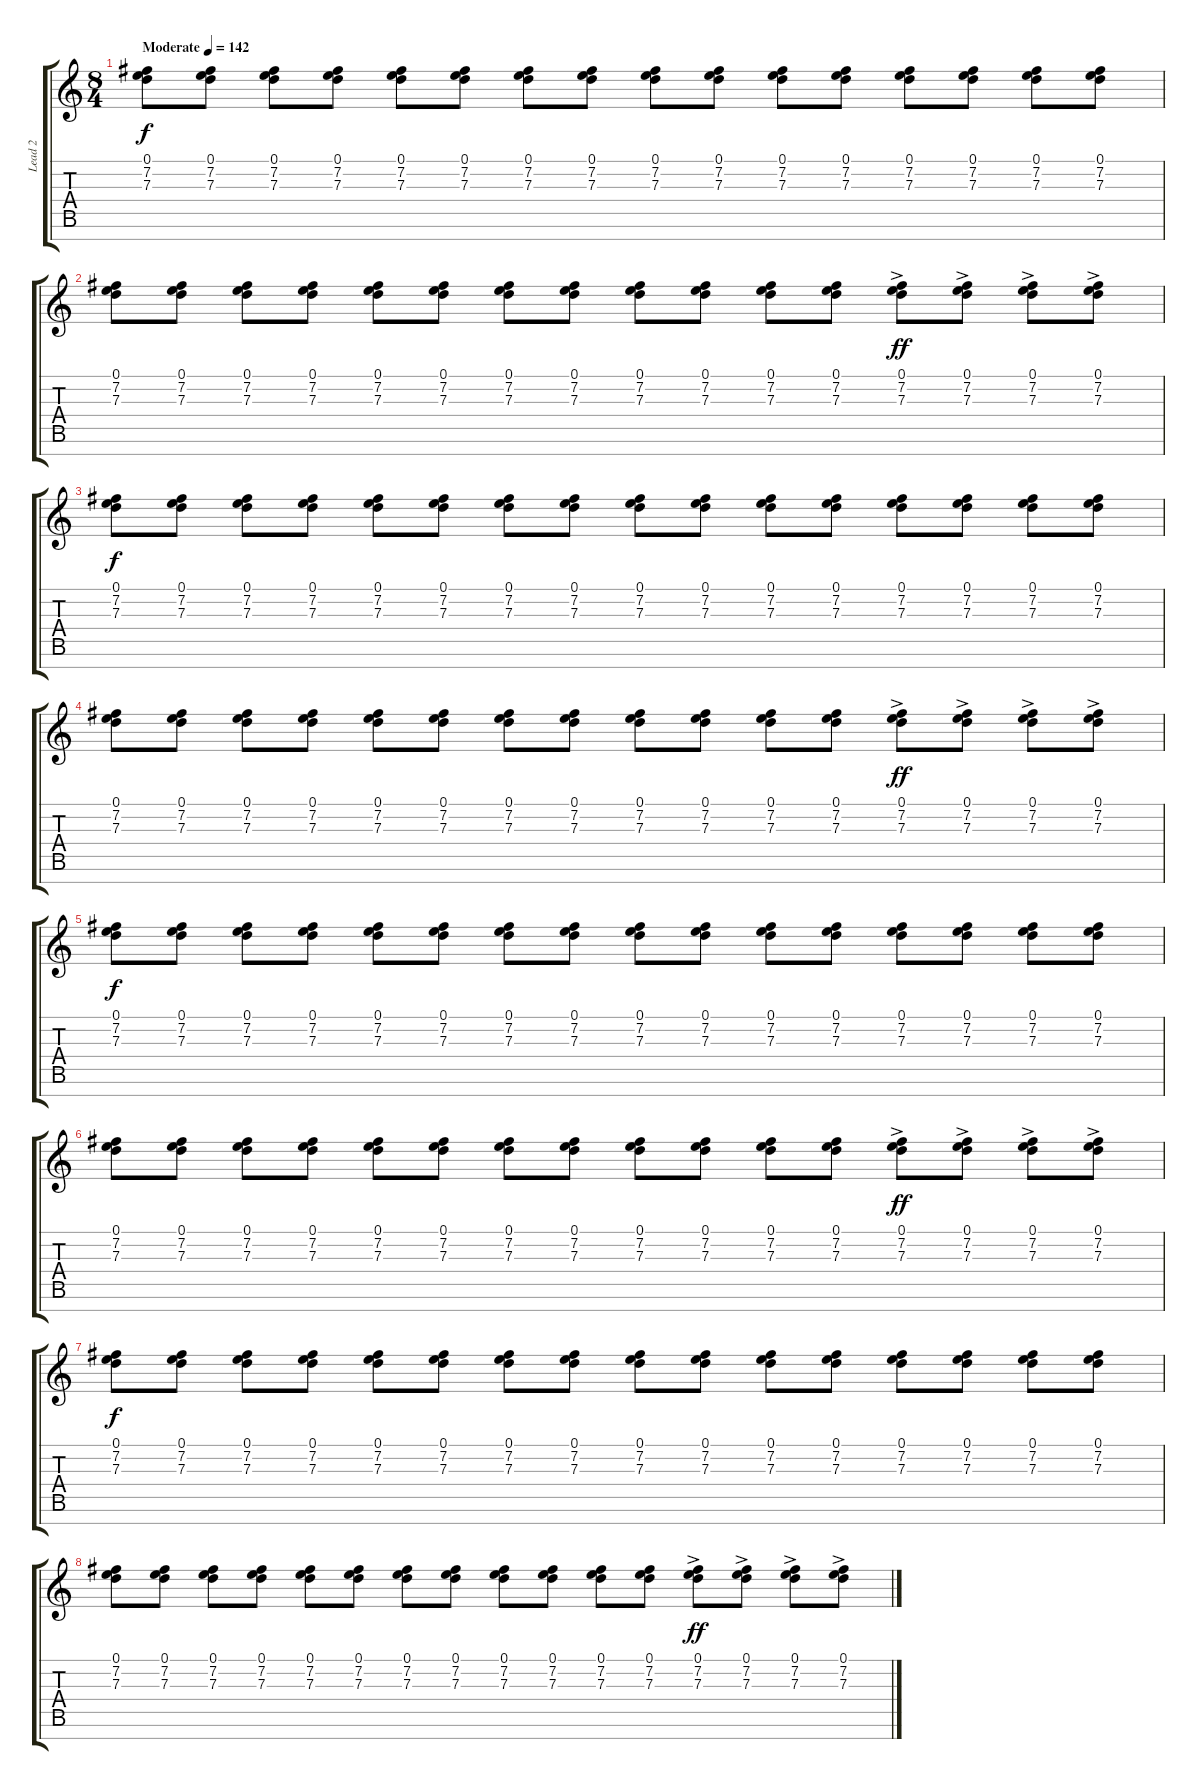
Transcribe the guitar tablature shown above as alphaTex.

\track ("Lead 2" "Lead 2") {instrument overdrivenguitar}
\staff {score tabs}
\tuning (E4 B3 G3 D3 A2 E2 B1) {hide}
\ts (8 4)
\tempo (142 "Moderate")
\clef g2
\ks c
(0.1 7.2 7.3).8{dy f instrument overdrivenguitar} (0.1 7.2 7.3).8 (0.1 7.2 7.3).8 (0.1 7.2 7.3).8 (0.1 7.2 7.3).8 (0.1 7.2 7.3).8 (0.1 7.2 7.3).8 (0.1 7.2 7.3).8 (0.1 7.2 7.3).8 (0.1 7.2 7.3).8 (0.1 7.2 7.3).8 (0.1 7.2 7.3).8 (0.1 7.2 7.3).8 (0.1 7.2 7.3).8 (0.1 7.2 7.3).8 (0.1 7.2 7.3).8 |
(0.1 7.2 7.3).8 (0.1 7.2 7.3).8 (0.1 7.2 7.3).8 (0.1 7.2 7.3).8 (0.1 7.2 7.3).8 (0.1 7.2 7.3).8 (0.1 7.2 7.3).8 (0.1 7.2 7.3).8 (0.1 7.2 7.3).8 (0.1 7.2 7.3).8 (0.1 7.2 7.3).8 (0.1 7.2 7.3).8 (0.1{ac} 7.2{ac} 7.3{ac}).8{dy ff} (0.1{ac} 7.2{ac} 7.3{ac}).8 (0.1{ac} 7.2{ac} 7.3{ac}).8 (0.1{ac} 7.2{ac} 7.3{ac}).8 |
(0.1 7.2 7.3).8{dy f} (0.1 7.2 7.3).8 (0.1 7.2 7.3).8 (0.1 7.2 7.3).8 (0.1 7.2 7.3).8 (0.1 7.2 7.3).8 (0.1 7.2 7.3).8 (0.1 7.2 7.3).8 (0.1 7.2 7.3).8 (0.1 7.2 7.3).8 (0.1 7.2 7.3).8 (0.1 7.2 7.3).8 (0.1 7.2 7.3).8 (0.1 7.2 7.3).8 (0.1 7.2 7.3).8 (0.1 7.2 7.3).8 |
(0.1 7.2 7.3).8 (0.1 7.2 7.3).8 (0.1 7.2 7.3).8 (0.1 7.2 7.3).8 (0.1 7.2 7.3).8 (0.1 7.2 7.3).8 (0.1 7.2 7.3).8 (0.1 7.2 7.3).8 (0.1 7.2 7.3).8 (0.1 7.2 7.3).8 (0.1 7.2 7.3).8 (0.1 7.2 7.3).8 (0.1{ac} 7.2{ac} 7.3{ac}).8{dy ff} (0.1{ac} 7.2{ac} 7.3{ac}).8 (0.1{ac} 7.2{ac} 7.3{ac}).8 (0.1{ac} 7.2{ac} 7.3{ac}).8 |
(0.1 7.2 7.3).8{dy f} (0.1 7.2 7.3).8 (0.1 7.2 7.3).8 (0.1 7.2 7.3).8 (0.1 7.2 7.3).8 (0.1 7.2 7.3).8 (0.1 7.2 7.3).8 (0.1 7.2 7.3).8 (0.1 7.2 7.3).8 (0.1 7.2 7.3).8 (0.1 7.2 7.3).8 (0.1 7.2 7.3).8 (0.1 7.2 7.3).8 (0.1 7.2 7.3).8 (0.1 7.2 7.3).8 (0.1 7.2 7.3).8 |
(0.1 7.2 7.3).8 (0.1 7.2 7.3).8 (0.1 7.2 7.3).8 (0.1 7.2 7.3).8 (0.1 7.2 7.3).8 (0.1 7.2 7.3).8 (0.1 7.2 7.3).8 (0.1 7.2 7.3).8 (0.1 7.2 7.3).8 (0.1 7.2 7.3).8 (0.1 7.2 7.3).8 (0.1 7.2 7.3).8 (0.1{ac} 7.2{ac} 7.3{ac}).8{dy ff} (0.1{ac} 7.2{ac} 7.3{ac}).8 (0.1{ac} 7.2{ac} 7.3{ac}).8 (0.1{ac} 7.2{ac} 7.3{ac}).8 |
(0.1 7.2 7.3).8{dy f} (0.1 7.2 7.3).8 (0.1 7.2 7.3).8 (0.1 7.2 7.3).8 (0.1 7.2 7.3).8 (0.1 7.2 7.3).8 (0.1 7.2 7.3).8 (0.1 7.2 7.3).8 (0.1 7.2 7.3).8 (0.1 7.2 7.3).8 (0.1 7.2 7.3).8 (0.1 7.2 7.3).8 (0.1 7.2 7.3).8 (0.1 7.2 7.3).8 (0.1 7.2 7.3).8 (0.1 7.2 7.3).8 |
(0.1 7.2 7.3).8 (0.1 7.2 7.3).8 (0.1 7.2 7.3).8 (0.1 7.2 7.3).8 (0.1 7.2 7.3).8 (0.1 7.2 7.3).8 (0.1 7.2 7.3).8 (0.1 7.2 7.3).8 (0.1 7.2 7.3).8 (0.1 7.2 7.3).8 (0.1 7.2 7.3).8 (0.1 7.2 7.3).8 (0.1{ac} 7.2{ac} 7.3{ac}).8{dy ff} (0.1{ac} 7.2{ac} 7.3{ac}).8 (0.1{ac} 7.2{ac} 7.3{ac}).8 (0.1{ac} 7.2{ac} 7.3{ac}).8
